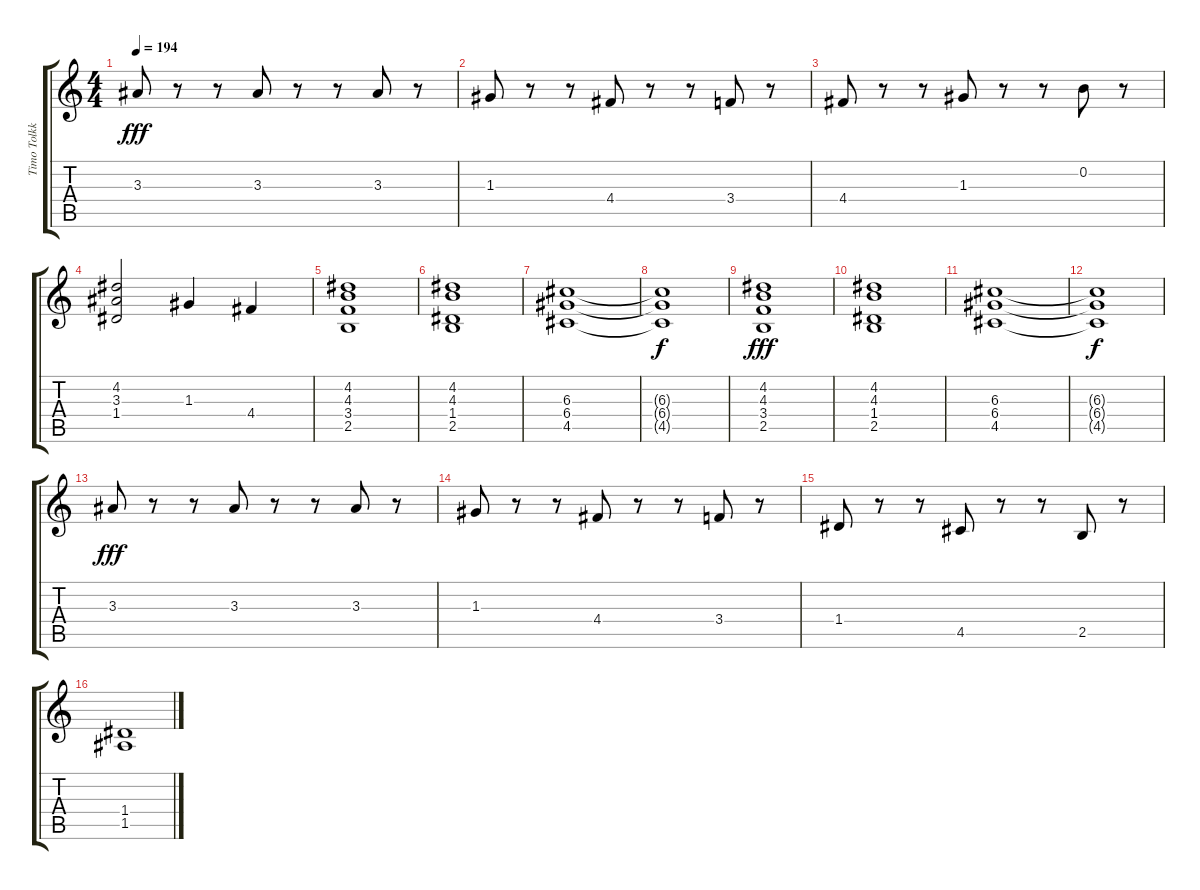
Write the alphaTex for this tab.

\track ("Timo Tolkki" "Timo Tolkk") {instrument distortionguitar}
\staff {score tabs}
\tuning (E4 B3 G3 D3 A2 E2) {hide}
\ts (4 4)
\tempo 194
\clef g2
\ks c
3.3.8{dy fff} r.8 r.8 3.3.8 r.8 r.8 3.3.8 r.8 |
1.3.8 r.8 r.8 4.4.8 r.8 r.8 3.4.8 r.8 |
4.4.8 r.8 r.8 1.3.8 r.8 r.8 0.2.8 r.8 |
(4.2 3.3 1.4).2 1.3.4 4.4.4 |
(4.2 4.3 3.4 2.5).1 |
(4.2 4.3 1.4 2.5).1 |
(6.3 6.4 4.5).1 |
(6.3{t} 6.4{t} 4.5{t}).1{dy f} |
(4.2 4.3 3.4 2.5).1{dy fff} |
(4.2 4.3 1.4 2.5).1 |
(6.3 6.4 4.5).1 |
(6.3{t} 6.4{t} 4.5{t}).1{dy f} |
3.3.8{dy fff} r.8 r.8 3.3.8 r.8 r.8 3.3.8 r.8 |
1.3.8 r.8 r.8 4.4.8 r.8 r.8 3.4.8 r.8 |
1.4.8 r.8 r.8 4.5.8 r.8 r.8 2.5.8 r.8 |
(1.4 1.5).1
